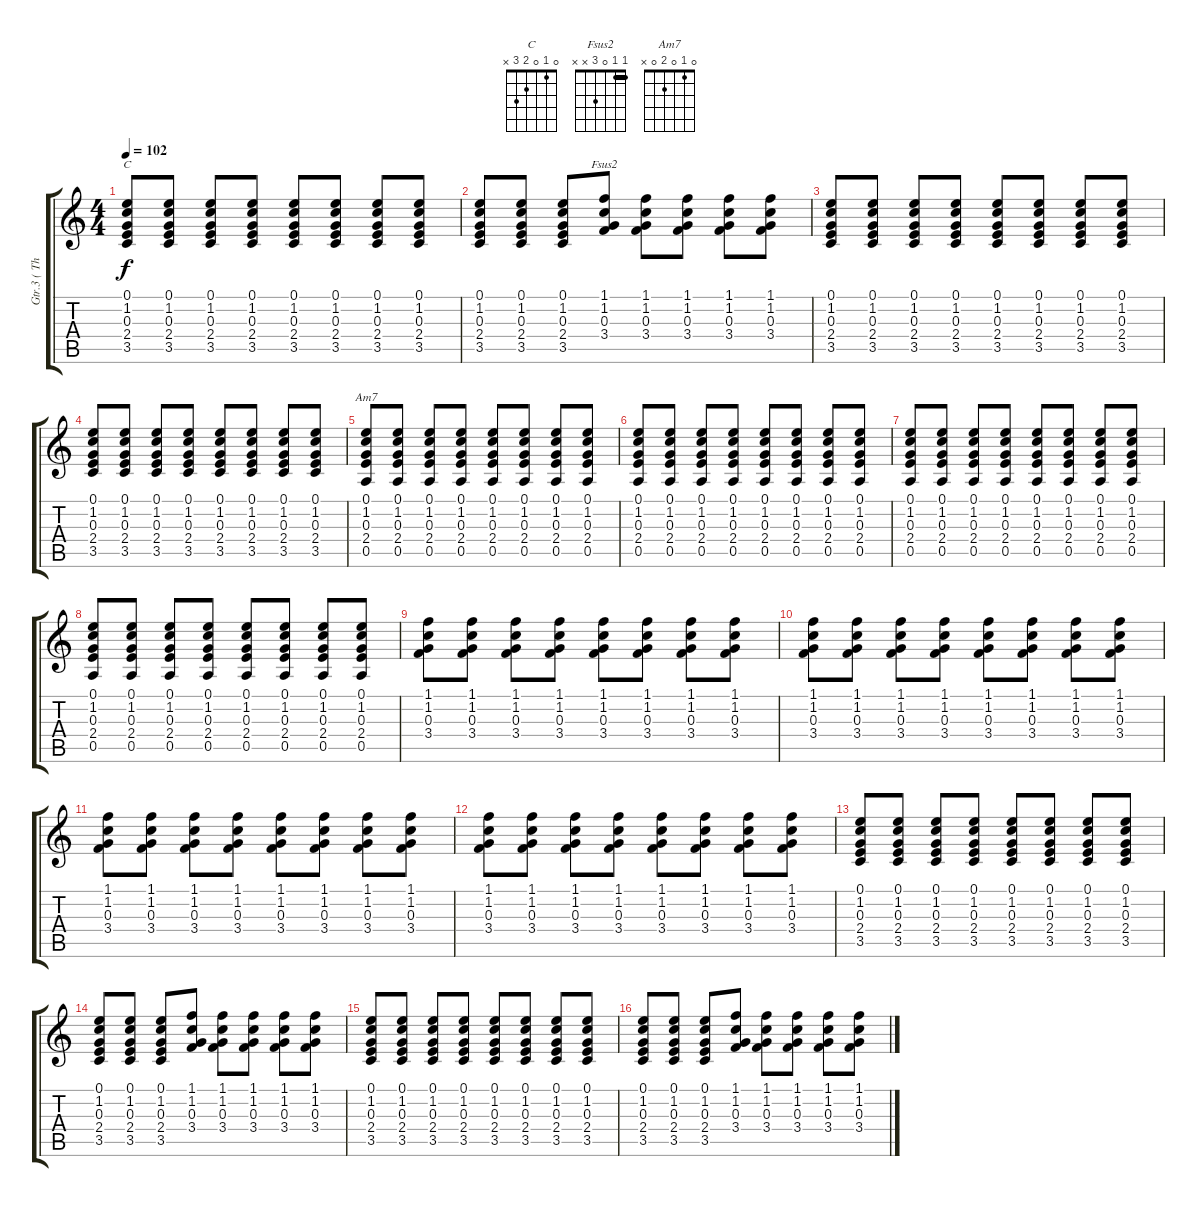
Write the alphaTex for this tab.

\track ("Gtr.3 ( Thom Yorke )" "Gtr.3 ( Th") {instrument electricguitarclean}
\staff {score tabs}
\tuning (E4 B3 G3 D3 A2 E2) {hide}
\chord ("C" 0 1 0 2 3 x)
\chord ("Fsus2" 1 1 0 3 x x) {barre 1}
\chord ("Am7" 0 1 0 2 0 x)
\ts (4 4)
\tempo 102
\clef g2
\ks c
(0.1 1.2 0.3 2.4 3.5).8{ch "C" dy f} (0.1 1.2 0.3 2.4 3.5).8 (0.1 1.2 0.3 2.4 3.5).8 (0.1 1.2 0.3 2.4 3.5).8 (0.1 1.2 0.3 2.4 3.5).8 (0.1 1.2 0.3 2.4 3.5).8 (0.1 1.2 0.3 2.4 3.5).8 (0.1 1.2 0.3 2.4 3.5).8 |
(0.1 1.2 0.3 2.4 3.5).8 (0.1 1.2 0.3 2.4 3.5).8 (0.1 1.2 0.3 2.4 3.5).8 (1.1 1.2 0.3 3.4).8{ch "Fsus2"} (1.1 1.2 0.3 3.4).8 (1.1 1.2 0.3 3.4).8 (1.1 1.2 0.3 3.4).8 (1.1 1.2 0.3 3.4).8 |
(0.1 1.2 0.3 2.4 3.5).8 (0.1 1.2 0.3 2.4 3.5).8 (0.1 1.2 0.3 2.4 3.5).8 (0.1 1.2 0.3 2.4 3.5).8 (0.1 1.2 0.3 2.4 3.5).8 (0.1 1.2 0.3 2.4 3.5).8 (0.1 1.2 0.3 2.4 3.5).8 (0.1 1.2 0.3 2.4 3.5).8 |
(0.1 1.2 0.3 2.4 3.5).8 (0.1 1.2 0.3 2.4 3.5).8 (0.1 1.2 0.3 2.4 3.5).8 (0.1 1.2 0.3 2.4 3.5).8 (0.1 1.2 0.3 2.4 3.5).8 (0.1 1.2 0.3 2.4 3.5).8 (0.1 1.2 0.3 2.4 3.5).8 (0.1 1.2 0.3 2.4 3.5).8 |
(0.1 1.2 0.3 2.4 0.5).8{ch "Am7"} (0.1 1.2 0.3 2.4 0.5).8 (0.1 1.2 0.3 2.4 0.5).8 (0.1 1.2 0.3 2.4 0.5).8 (0.1 1.2 0.3 2.4 0.5).8 (0.1 1.2 0.3 2.4 0.5).8 (0.1 1.2 0.3 2.4 0.5).8 (0.1 1.2 0.3 2.4 0.5).8 |
(0.1 1.2 0.3 2.4 0.5).8 (0.1 1.2 0.3 2.4 0.5).8 (0.1 1.2 0.3 2.4 0.5).8 (0.1 1.2 0.3 2.4 0.5).8 (0.1 1.2 0.3 2.4 0.5).8 (0.1 1.2 0.3 2.4 0.5).8 (0.1 1.2 0.3 2.4 0.5).8 (0.1 1.2 0.3 2.4 0.5).8 |
(0.1 1.2 0.3 2.4 0.5).8 (0.1 1.2 0.3 2.4 0.5).8 (0.1 1.2 0.3 2.4 0.5).8 (0.1 1.2 0.3 2.4 0.5).8 (0.1 1.2 0.3 2.4 0.5).8 (0.1 1.2 0.3 2.4 0.5).8 (0.1 1.2 0.3 2.4 0.5).8 (0.1 1.2 0.3 2.4 0.5).8 |
(0.1 1.2 0.3 2.4 0.5).8 (0.1 1.2 0.3 2.4 0.5).8 (0.1 1.2 0.3 2.4 0.5).8 (0.1 1.2 0.3 2.4 0.5).8 (0.1 1.2 0.3 2.4 0.5).8 (0.1 1.2 0.3 2.4 0.5).8 (0.1 1.2 0.3 2.4 0.5).8 (0.1 1.2 0.3 2.4 0.5).8 |
(1.1 1.2 0.3 3.4).8 (1.1 1.2 0.3 3.4).8 (1.1 1.2 0.3 3.4).8 (1.1 1.2 0.3 3.4).8 (1.1 1.2 0.3 3.4).8 (1.1 1.2 0.3 3.4).8 (1.1 1.2 0.3 3.4).8 (1.1 1.2 0.3 3.4).8 |
(1.1 1.2 0.3 3.4).8 (1.1 1.2 0.3 3.4).8 (1.1 1.2 0.3 3.4).8 (1.1 1.2 0.3 3.4).8 (1.1 1.2 0.3 3.4).8 (1.1 1.2 0.3 3.4).8 (1.1 1.2 0.3 3.4).8 (1.1 1.2 0.3 3.4).8 |
(1.1 1.2 0.3 3.4).8 (1.1 1.2 0.3 3.4).8 (1.1 1.2 0.3 3.4).8 (1.1 1.2 0.3 3.4).8 (1.1 1.2 0.3 3.4).8 (1.1 1.2 0.3 3.4).8 (1.1 1.2 0.3 3.4).8 (1.1 1.2 0.3 3.4).8 |
(1.1 1.2 0.3 3.4).8 (1.1 1.2 0.3 3.4).8 (1.1 1.2 0.3 3.4).8 (1.1 1.2 0.3 3.4).8 (1.1 1.2 0.3 3.4).8 (1.1 1.2 0.3 3.4).8 (1.1 1.2 0.3 3.4).8 (1.1 1.2 0.3 3.4).8 |
(0.1 1.2 0.3 2.4 3.5).8 (0.1 1.2 0.3 2.4 3.5).8 (0.1 1.2 0.3 2.4 3.5).8 (0.1 1.2 0.3 2.4 3.5).8 (0.1 1.2 0.3 2.4 3.5).8 (0.1 1.2 0.3 2.4 3.5).8 (0.1 1.2 0.3 2.4 3.5).8 (0.1 1.2 0.3 2.4 3.5).8 |
(0.1 1.2 0.3 2.4 3.5).8 (0.1 1.2 0.3 2.4 3.5).8 (0.1 1.2 0.3 2.4 3.5).8 (1.1 1.2 0.3 3.4).8 (1.1 1.2 0.3 3.4).8 (1.1 1.2 0.3 3.4).8 (1.1 1.2 0.3 3.4).8 (1.1 1.2 0.3 3.4).8 |
(0.1 1.2 0.3 2.4 3.5).8 (0.1 1.2 0.3 2.4 3.5).8 (0.1 1.2 0.3 2.4 3.5).8 (0.1 1.2 0.3 2.4 3.5).8 (0.1 1.2 0.3 2.4 3.5).8 (0.1 1.2 0.3 2.4 3.5).8 (0.1 1.2 0.3 2.4 3.5).8 (0.1 1.2 0.3 2.4 3.5).8 |
(0.1 1.2 0.3 2.4 3.5).8 (0.1 1.2 0.3 2.4 3.5).8 (0.1 1.2 0.3 2.4 3.5).8 (1.1 1.2 0.3 3.4).8 (1.1 1.2 0.3 3.4).8 (1.1 1.2 0.3 3.4).8 (1.1 1.2 0.3 3.4).8 (1.1 1.2 0.3 3.4).8
